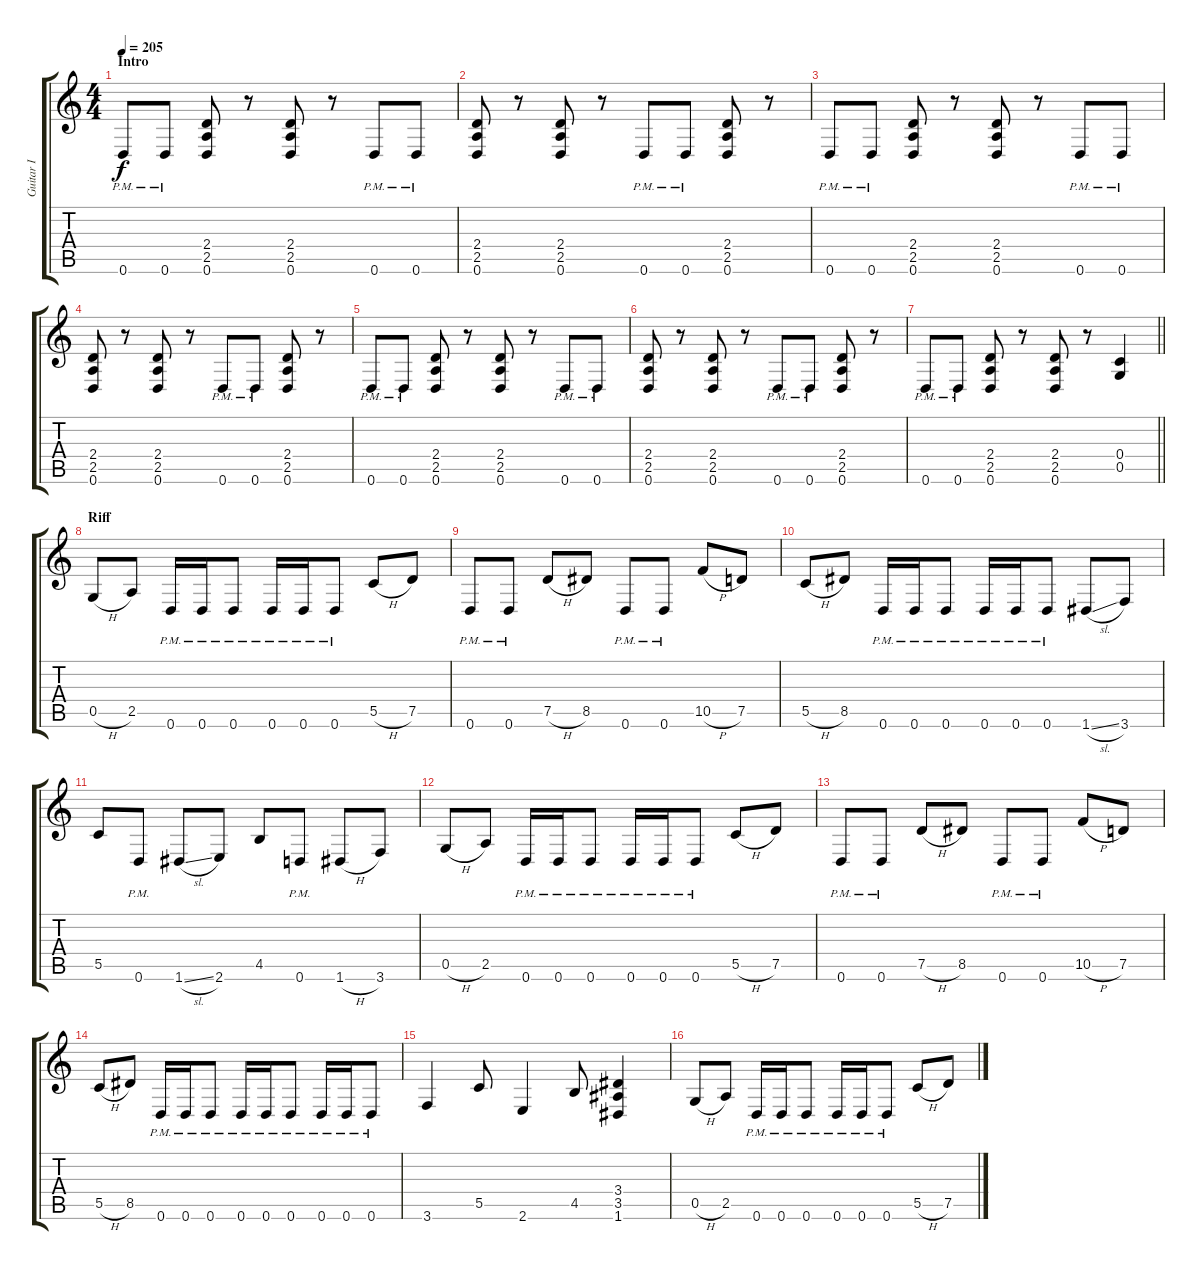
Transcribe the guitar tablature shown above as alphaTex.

\track ("Guitar I" "Guitar I") {instrument distortionguitar}
\staff {score tabs}
\tuning (D4 A3 F3 C3 G2 D2) {hide}
\ts (4 4)
\section ("" "Intro")
\tempo 205
\clef g2
\ks c
0.6{pm}.8{dy f instrument distortionguitar} 0.6{pm}.8 (2.4 2.5 0.6).8 r.8 (2.4 2.5 0.6).8 r.8 0.6{pm}.8 0.6{pm}.8 |
(2.4 2.5 0.6).8 r.8 (2.4 2.5 0.6).8 r.8 0.6{pm}.8 0.6{pm}.8 (2.4 2.5 0.6).8 r.8 |
0.6{pm}.8 0.6{pm}.8 (2.4 2.5 0.6).8 r.8 (2.4 2.5 0.6).8 r.8 0.6{pm}.8 0.6{pm}.8 |
(2.4 2.5 0.6).8 r.8 (2.4 2.5 0.6).8 r.8 0.6{pm}.8 0.6{pm}.8 (2.4 2.5 0.6).8 r.8 |
0.6{pm}.8 0.6{pm}.8 (2.4 2.5 0.6).8 r.8 (2.4 2.5 0.6).8 r.8 0.6{pm}.8 0.6{pm}.8 |
(2.4 2.5 0.6).8 r.8 (2.4 2.5 0.6).8 r.8 0.6{pm}.8 0.6{pm}.8 (2.4 2.5 0.6).8 r.8 |
\barLineRight lightlight
0.6{pm}.8 0.6{pm}.8 (2.4 2.5 0.6).8 r.8 (2.4 2.5 0.6).8 r.8 (0.4 0.5).4 |
\section ("" "Riff")
0.5{h}.8 2.5.8 0.6{pm}.16 0.6{pm}.16 0.6{pm}.8 0.6{pm}.16 0.6{pm}.16 0.6{pm}.8 5.5{h}.8 7.5.8 |
0.6{pm}.8 0.6{pm}.8 7.5{h}.8 8.5.8 0.6{pm}.8 0.6{pm}.8 10.5{h}.8 7.5.8 |
5.5{h}.8 8.5.8 0.6{pm}.16 0.6{pm}.16 0.6{pm}.8 0.6{pm}.16 0.6{pm}.16 0.6{pm}.8 1.6{sl}.8 3.6.8 |
5.5.8 0.6{pm}.8 1.6{sl}.8 2.6.8 4.5.8 0.6{pm}.8 1.6{h}.8 3.6.8 |
0.5{h}.8 2.5.8 0.6{pm}.16 0.6{pm}.16 0.6{pm}.8 0.6{pm}.16 0.6{pm}.16 0.6{pm}.8 5.5{h}.8 7.5.8 |
0.6{pm}.8 0.6{pm}.8 7.5{h}.8 8.5.8 0.6{pm}.8 0.6{pm}.8 10.5{h}.8 7.5.8 |
5.5{h}.8 8.5.8 0.6{pm}.16 0.6{pm}.16 0.6{pm}.8 0.6{pm}.16 0.6{pm}.16 0.6{pm}.8 0.6{pm}.16 0.6{pm}.16 0.6{pm}.8 |
3.6.4 5.5.8 2.6.4 4.5.8 (3.4 3.5 1.6).4 |
0.5{h}.8 2.5.8 0.6{pm}.16 0.6{pm}.16 0.6{pm}.8 0.6{pm}.16 0.6{pm}.16 0.6{pm}.8 5.5{h}.8 7.5.8
